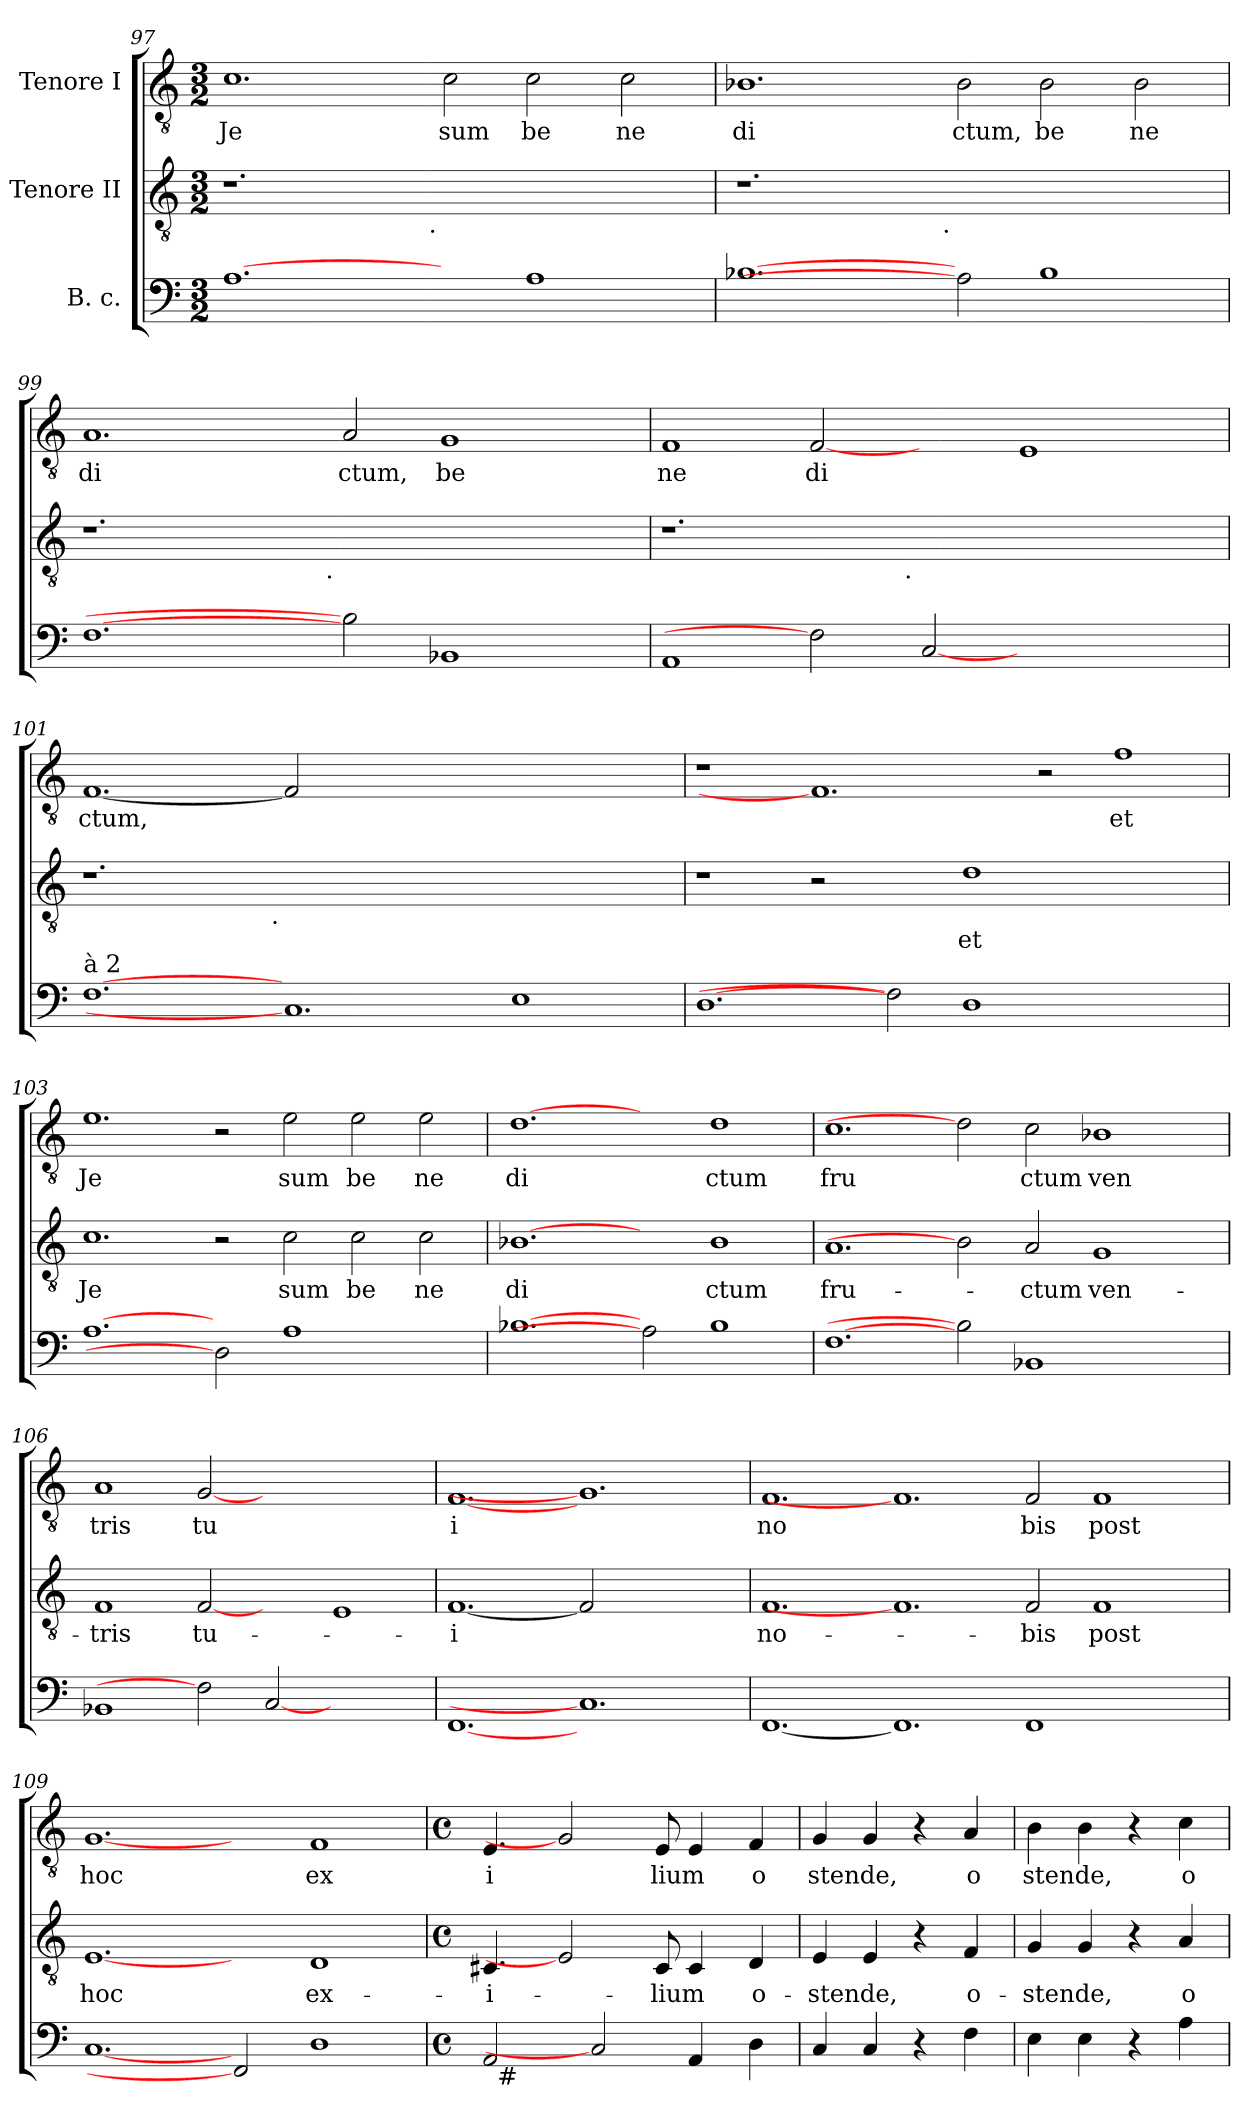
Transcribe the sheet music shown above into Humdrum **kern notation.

**kern	**kern	**text	**kern	**text
*part3	*part2	*part2	*part1	*part1
*staff3	*staff2	*staff2	*staff1	*staff1
*I"B. c.	*I"Tenore II	*	*I"Tenore I	*
!!LO:PB:g=z
*clefF4	*clefGv2	*	*clefGv2	*
*k[]	*k[]	*	*k[]	*
*C:	*C:	*	*C:	*
*M3/2	*M3/2	*	*M3/2	*
=97	=97	=97	=97	=97
!	!	!	!	!LO:LY:b
*	*^	*	*	*
[1.A	1.r	1ryy	.	1.c	Je
.	.	4...ryy	.	.	.
!	!	!LO:TX:b:t=.	!	!	!
.	.	1ryy	.	.	.
!	!	!	!	!	!LO:LY:b
2ryy	1.ryy	.	.	2c\	sum
!	!	!	!	!	!LO:LY:b
1A	.	.	.	2c\	be
.	.	2ryy	.	.	.
!	!	!	!	!	!LO:LY:b
.	.	.	.	2c\	ne
.	.	32ryy	.	.	.
=98	=98	=98	=98	=98	=98
!	!	!	!	!	!LO:LY:b
[1.B-X	1.r	1ryy	.	1.B-X	di
.	.	4...ryy	.	.	.
!	!	!LO:TX:b:t=.	!	!	!
.	.	1ryy	.	.	.
!	!	!	!	!	!LO:LY:b
2A]	1.ryy	.	.	2B-\	ctum,
!	!	!	!	!	!LO:LY:b
1B-	.	.	.	2B-\	be
.	.	2ryy	.	.	.
!	!	!	!	!	!LO:LY:b
.	.	.	.	2B-\	ne
.	.	32ryy	.	.	.
=99	=99	=99	=99	=99	=99
!	!	!	!	!	!LO:LY:b
[1.F	1.r	1ryy	.	1.A	di
.	.	4...ryy	.	.	.
!	!	!LO:TX:b:t=.	!	!	!
.	.	1ryy	.	.	.
!	!	!	!	!	!LO:LY:b
2B-]	1.ryy	.	.	2A/	ctum,
!	!	!	!	!	!LO:LY:b
1BB-X	.	.	.	1G	be
.	.	2ryy	.	.	.
.	.	32ryy	.	.	.
=100	=100	=100	=100	=100	=100
!	!	!	!	!	!LO:LY:b
1AA	1.r	1ryy	.	1F	ne
!	!	!	!	!	!LO:LY:b
2F]	.	4...ryy	.	[2F	di
!	!	!LO:TX:b:t=.	!	!	!
.	.	1ryy	.	.	.
[2C	1.ryy	.	.	2ryy	.
1ryy	.	.	.	1E	.
.	.	2ryy	.	.	.
.	.	32ryy	.	.	.
=101	=101	=101	=101	=101	=101
!LO:TX:a:t=à 2	!	!	!	!	!
!	!	!	!	!	!LO:LY:b
[1.F	1.r	1ryy	.	[1.F	ctum,
.	.	4...ryy	.	.	.
!	!	!LO:TX:b:t=.	!	!	!
.	.	1ryy	.	.	.
1.C]	0ryy	.	.	2F]	.
.	.	.	.	0ryy	.
.	.	1ryy	.	.	.
1E	.	.	.	.	.
.	.	2ryy	.	.	.
.	2ryy	.	.	.	.
.	.	32ryy	.	.	.
*	*v	*v	*	*	*
=102	=102	=102	=102	=102
[1.D	1r	.	1r	.
.	2r	.	1.F]	.
2F]	2ryy	.	.	.
!	!	!LO:LY:b	!	!
1D	1d	et	.	.
.	.	.	2r	.
!	!	!	!	!LO:LY:b
1ryy	1ryy	.	1f	et
=103	=103	=103	=103	=103
!	!	!LO:LY:b	!	!LO:LY:b
[1.A	1.c	Je	1.e	Je
2D]	2r	.	2r	.
!	!	!LO:LY:b	!	!LO:LY:b
1A	2c\	sum	2e\	sum
!	!	!LO:LY:b	!	!LO:LY:b
.	2c\	be	2e\	be
!	!	!LO:LY:b	!	!LO:LY:b
2ryy	2c\	ne	2e\	ne
=104	=104	=104	=104	=104
!	!	!LO:LY:b	!	!LO:LY:b
[1.B-X	[1.B-X	di	[1.d	di
2A]	2ryy	.	2ryy	.
!	!	!LO:LY:b	!	!LO:LY:b
1B-	1B-	ctum	1d	ctum
!!LO:LB:g=z
=105	=105	=105	=105	=105
!	!	!LO:LY:b	!	!LO:LY:b
[1.F	1.A	fru-	1.c	fru
2B-]	2B-]	.	2d]	.
!	!	!LO:LY:b	!	!LO:LY:b
1BB-X	2A/	-ctum	2c\	ctum
!	!	!LO:LY:b	!	!LO:LY:b
.	1G	ven-	1B-X	ven
2ryy	.	.	.	.
=106	=106	=106	=106	=106
!	!	!LO:LY:b	!	!LO:LY:b
1BB-X	1F	-tris	1A	tris
!	!	!LO:LY:b	!	!LO:LY:b
2F]	[2F	tu-	[2G	tu
[2C	2ryy	.	1.ryy	.
1ryy	1E	.	.	.
=107	=107	=107	=107	=107
!	!	!LO:LY:b	!	!LO:LY:b
[1.FF	[1.F	-i	[1.F	i
1.C]	2F]	.	1.G]	.
.	1ryy	.	.	.
=108	=108	=108	=108	=108
!	!	!LO:LY:b	!	!LO:LY:b
[1.FF	1.F	no-	1.F	no
1.FF]	1.F]	.	1.F]	.
!	!	!LO:LY:b	!	!LO:LY:b
1FF	2F/	-bis	2F/	bis
!	!	!LO:LY:b	!	!LO:LY:b
.	1F	post	1F	post
2ryy	.	.	.	.
=109	=109	=109	=109	=109
!	!	!LO:LY:b	!	!LO:LY:b
[1.C	[1.E	hoc	[1.G	hoc
2FF]	2ryy	.	2ryy	.
!	!	!LO:LY:b	!	!LO:LY:b
1D	1D	ex-	1F	ex
=110	=110	=110	=110	=110
*M4/4	*M4/4	*	*M4/4	*
*met(c)	*met(c)	*	*met(c)	*
!	!	!LO:LY:b	!	!LO:LY:b
*^	*	*	*	*
2AA/	32ryy	4.C#X/	-i-	4.E/	i
!	!LO:TX:b:t=#	!	!	!	!
.	1ryy	.	.	.	.
.	.	2E]	.	2G]	.
2C]	.	.	.	.	.
!	!	!	!LO:LY:b	!	!LO:LY:b
.	.	8C#/	-lium	8E/	lium
4AA/	.	4C#/	.	4E/	.
.	4...ryy	.	.	.	.
!	!	!	!LO:LY:b	!	!LO:LY:b
4D\	.	4D/	o-	4F/	o
=111	=111	=111	=111	=111	=111
!	!	!	!LO:LY:b	!	!LO:LY:b
*v	*v	*	*	*	*
4C/	4E/	-stende,	4G/	stende,
4C/	4E/	.	4G/	.
4r	4r	.	4r	.
!	!	!LO:LY:b	!	!LO:LY:b
4F\	4F/	o-	4A/	o
=112	=112	=112	=112	=112
!	!	!LO:LY:b	!	!LO:LY:b
4E\	4G/	-stende,	4B\	stende,
4E\	4G/	.	4B\	.
4r	4r	.	4r	.
!	!	!LO:LY:b	!	!LO:LY:b
4A\	4A/	o-	4c\	o
=	=	=	=	=
*-	*-	*-	*-	*-
